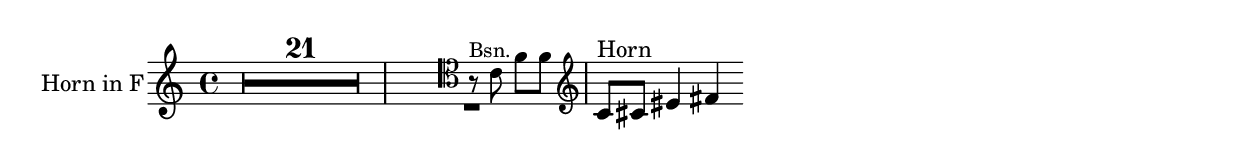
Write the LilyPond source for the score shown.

\version "1.9.1"
% TODO: check to see if this example can be simplified using \small
% or \tiny.
\header { texidoc = "@cindex Cue Notes
Cue notes should be set in smaller type. "
%  Cue clefs are usually not restored explicitly. "
}


\score {
  \notes
   {
       \property Staff.instrument = #"Horn in F"
       \property Score.skipBars = ##t
       R1*21
    <
	{
	    \property Staff.MultiMeasureRest \override #'staff-position = #-6
	    R1
	    \property Voice.MultiMeasureRest \revert #'staff-position
	}
     \context Voice = cue { s2
       \clef tenor

	%% this should probably be put into an identifier.
       \property Staff.fontSize = #-1
	\property Voice.Stem \override #'length = #5.5
	\property Voice.Beam \override #'thickness = #0.384
	\property Voice.Beam \override #'space-function =
	   #(lambda (beam mult) (* 0.8 (Beam::space_function beam mult)))

	r8^"Bsn." c'8  f'8[ f'8]

% note: the clef should be cancelled from the cue.  
%  this is under debate; I don't think it should.  - Graham

% if you want to cancel it in the main part, uncomment the following:
%       \property Staff.Clef = \turnOff
			    
       \property Staff.fontSize\unset

       \clef treble
     } >
   c'8^"Horn" cis'
   \property Staff.Clef \unset
   eis'4 fis'4
 }
 \paper { raggedright = ##t}
}
